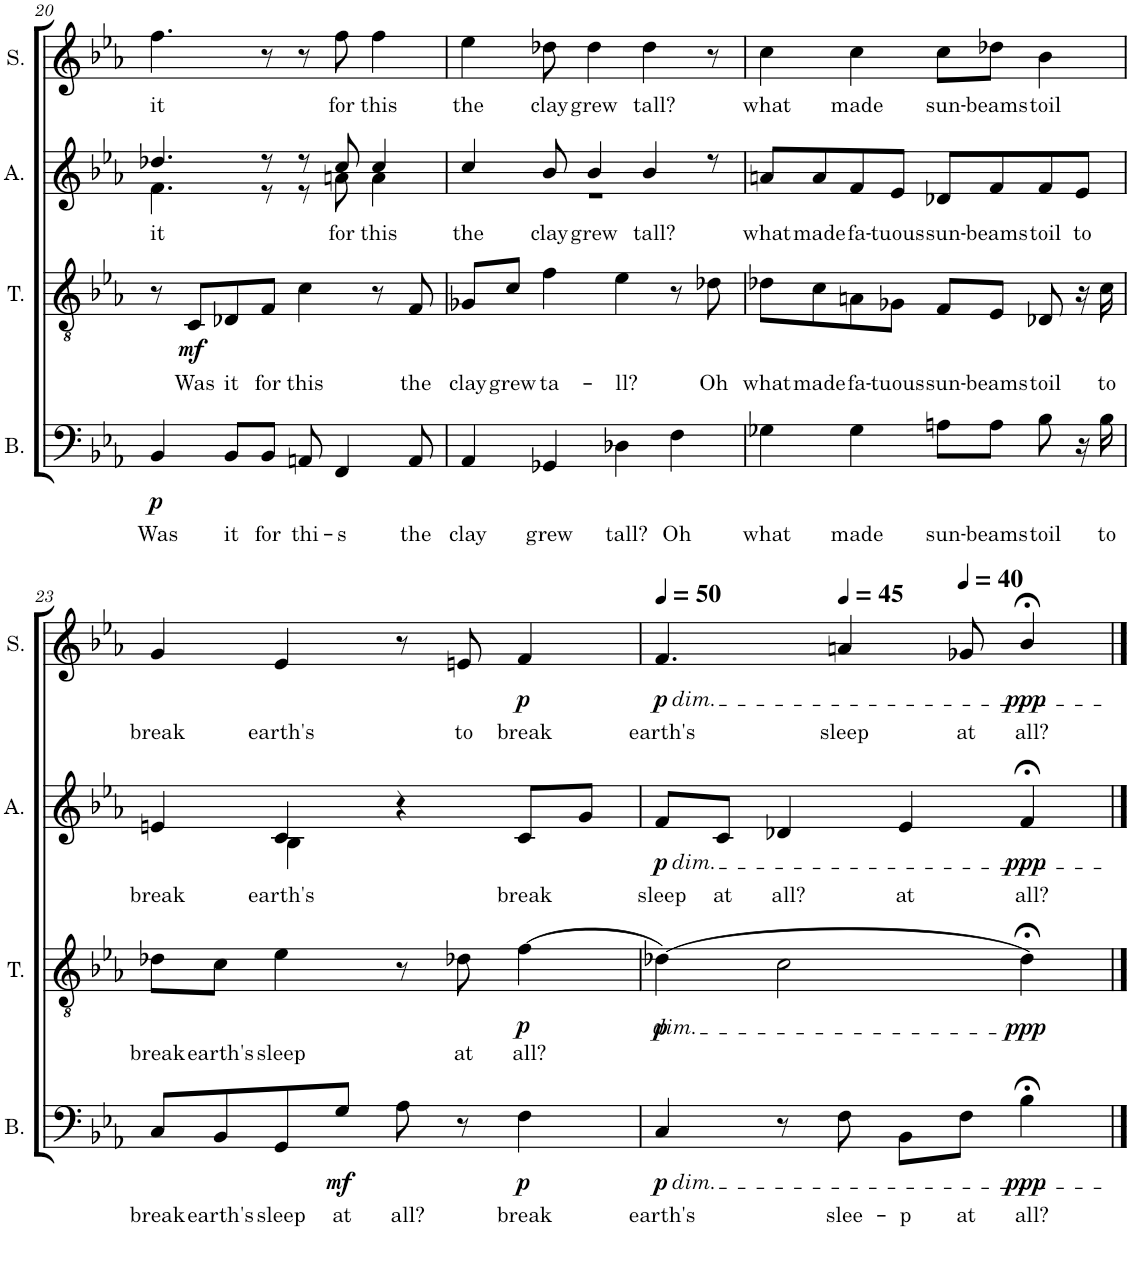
**kern	**text	**dynam	**kern	**text	**dynam	**kern	**text	**dynam	**kern	**text	**dynam
*part4	*part4	*part4	*part3	*part3	*part3	*part2	*part2	*part2	*part1	*part1	*part1
*staff4	*staff4	*staff4	*staff3	*staff3	*staff3	*staff2	*staff2	*staff2	*staff1	*staff1	*staff1
*I"Bass	*	*	*I"Tenor	*	*	*I"Alto	*	*	*I"Soprano	*	*
*I'B.	*	*	*I'T.	*	*	*I'A.	*	*	*I'S.	*	*
!!LO:PB:g=z
*clefF4	*	*	*clefGv2	*	*	*clefG2	*	*	*clefG2	*	*
*k[b-e-a-]	*	*	*k[b-e-a-]	*	*	*k[b-e-a-]	*	*	*k[b-e-a-]	*	*
*M4/4	*	*	*M4/4	*	*	*M4/4	*	*	*M4/4	*	*
=20	=20	=20	=20	=20	=20	=20	=20	=20	=20	=20	=20
!	!LO:LY:b	!LO:DY:b	!	!	!	!	!LO:LY:b	!	!	!LO:LY:b	!
*	*	*	*	*	*	*^	*	*	*	*	*
4BB-/	Was	p	8r	.	.	4.dd-X/	4.f\	it	.	4.ff\	it	.
!	!	!	!	!LO:LY:b	!LO:DY:b	!	!	!	!	!	!	!
.	.	.	8C/L	Was	mf	.	.	.	.	.	.	.
!	!LO:LY:b	!	!	!LO:LY:b	!	!	!	!	!	!	!	!
8BB-/L	it	.	8D-X/	it	.	.	.	.	.	.	.	.
!	!LO:LY:b	!	!	!LO:LY:b	!	!	!	!	!	!	!	!
8BB-/J	for	.	8F/J	for	.	8r	8r	.	.	8r	.	.
!	!LO:LY:b	!	!	!LO:LY:b	!	!	!	!	!	!	!	!
8AAn/	thi-	.	4c\	this	.	8r	8r	.	.	8r	.	.
!	!LO:LY:b	!	!	!	!	!	!	!LO:LY:b	!	!	!LO:LY:b	!
4FF/	-s	.	.	.	.	8cc/	8an\	for	.	8ff\	for	.
!	!	!	!	!	!	!	!	!LO:LY:b	!	!	!LO:LY:b	!
.	.	.	8r	.	.	4cc/	4a\	this	.	4ff\	this	.
!	!LO:LY:b	!	!	!LO:LY:b	!	!	!	!	!	!	!	!
8AA/	the	.	8F/	the	.	.	.	.	.	.	.	.
=21	=21	=21	=21	=21	=21	=21	=21	=21	=21	=21	=21	=21
!	!LO:LY:b	!	!	!LO:LY:b	!	!	!	!LO:LY:b	!	!	!LO:LY:b	!
4AA-/	clay	.	8G-X/L	clay	.	4cc/	1r	the	.	4ee-\	the	.
!	!	!	!	!LO:LY:b	!	!	!	!	!	!	!	!
.	.	.	8c/J	grew	.	.	.	.	.	.	.	.
!	!LO:LY:b	!	!	!LO:LY:b	!	!	!	!LO:LY:b	!	!	!LO:LY:b	!
4GG-X/	grew	.	4f\	ta-	.	8b-/	.	clay	.	8dd-X\	clay	.
!	!	!	!	!	!	!	!	!LO:LY:b	!	!	!LO:LY:b	!
.	.	.	.	.	.	4b-/	.	grew	.	4dd-\	grew	.
!	!LO:LY:b	!	!	!LO:LY:b	!	!	!	!	!	!	!	!
4D-X\	tall?	.	4e-\	-ll?	.	.	.	.	.	.	.	.
!	!	!	!	!	!	!	!	!LO:LY:b	!	!	!LO:LY:b	!
.	.	.	.	.	.	4b-/	.	tall?	.	4dd-\	tall?	.
!	!LO:LY:b	!	!	!	!	!	!	!	!	!	!	!
4F\	Oh	.	8r	.	.	.	.	.	.	.	.	.
!	!	!	!	!LO:LY:b	!	!	!	!	!	!	!	!
.	.	.	8d-X\	Oh	.	8r	.	.	.	8r	.	.
*	*	*	*	*	*	*v	*v	*	*	*	*	*
=22	=22	=22	=22	=22	=22	=22	=22	=22	=22	=22	=22
!	!LO:LY:b	!	!	!LO:LY:b	!	!	!LO:LY:b	!	!	!LO:LY:b	!
4G-X\	what	.	8d-X\L	what	.	8an/L	what	.	4cc\	what	.
!	!	!	!	!LO:LY:b	!	!	!LO:LY:b	!	!	!	!
.	.	.	8c\	made	.	8a/	made	.	.	.	.
!	!LO:LY:b	!	!	!LO:LY:b	!	!	!LO:LY:b	!	!	!LO:LY:b	!
4G-\	made	.	8An\	fa-	.	8f/	fa-	.	4cc\	made	.
!	!	!	!	!LO:LY:b	!	!	!LO:LY:b	!	!	!	!
.	.	.	8G-X\J	-tuous	.	8e-/J	-tuous	.	.	.	.
!	!LO:LY:b	!	!	!LO:LY:b	!	!	!LO:LY:b	!	!	!LO:LY:b	!
8An\L	sun-	.	8F/L	sun-	.	8d-X/L	sun-	.	8cc\L	sun-	.
!	!LO:LY:b	!	!	!LO:LY:b	!	!	!LO:LY:b	!	!	!LO:LY:b	!
8A\J	-beams	.	8E-/J	-beams	.	8f/	-beams	.	8dd-X\J	-beams	.
!	!LO:LY:b	!	!	!LO:LY:b	!	!	!LO:LY:b	!	!	!LO:LY:b	!
8B-\	toil	.	8D-X/	toil	.	8f/	toil	.	4b-\	toil	.
!	!	!	!	!	!	!	!LO:LY:b	!	!	!	!
16r	.	.	16r	.	.	8e-/J	to	.	.	.	.
!	!LO:LY:b	!	!	!LO:LY:b	!	!	!	!	!	!	!
16B-\	to	.	16c\	to	.	.	.	.	.	.	.
!!LO:LB:g=z
=23	=23	=23	=23	=23	=23	=23	=23	=23	=23	=23	=23
!	!LO:LY:b	!	!	!LO:LY:b	!	!	!LO:LY:b	!	!	!LO:LY:b	!
*	*	*	*	*	*	*^	*	*	*	*	*
8C/L	break	.	8d-X\L	break	.	4en/	4ryy	break	.	4g/	break	.
!	!LO:LY:b	!	!	!LO:LY:b	!	!	!	!	!	!	!	!
8BB-/	earth's	.	8c\J	earth's	.	.	.	.	.	.	.	.
!	!LO:LY:b	!	!	!LO:LY:b	!	!	!	!LO:LY:b	!	!	!LO:LY:b	!
8GG/	sleep	.	4e-\	sleep	.	4c/	4B-\	earth's	.	4e-/	earth's	.
!	!LO:LY:b	!LO:DY:b	!	!	!	!	!	!	!	!	!	!
8G/J	at	mf	.	.	.	.	.	.	.	.	.	.
!	!LO:LY:b	!	!	!	!	!	!	!	!	!	!	!
8A-\	all?	.	8r	.	.	4r	2ryy	.	.	8r	.	.
!	!	!	!	!LO:LY:b	!	!	!	!	!	!	!LO:LY:b	!
8r	.	.	8d-X\	at	.	.	.	.	.	8en/	to	.
!	!LO:LY:b	!LO:DY:b	!	!LO:LY:b	!LO:DY:b	!	!	!LO:LY:b	!	!	!LO:LY:b	!LO:DY:b
4F\	break	p	(4f\	all?	p	8c/L	.	break	.	4f/	break	p
.	.	.	.	.	.	8g/J	.	.	.	.	.	.
*	*	*	*	*	*	*v	*v	*	*	*	*	*
=24	=24	=24	=24	=24	=24	=24	=24	=24	=24	=24	=24
*	*	*	*	*	*	*	*	*	*MM50	*	*
!	!	!	!	!	!	!	!	!	!LO:TX:b:i:t=dim.	!	!
!	!	!	!	!	!	!LO:TX:b:i:t=dim.	!	!	!	!	!
!	!	!	!LO:TX:b:i:t=dim.	!	!	!	!	!	!	!	!
!LO:TX:b:i:t=dim.	!	!	!	!	!	!	!	!	!	!	!
!	!LO:LY:b	!LO:DY:b	!	!	!LO:DY:b	!	!LO:LY:b	!LO:DY:b	!	!LO:LY:b	!LO:DY:b
4C/	earth's	p	(4d-X\)	.	p	8f/L	sleep	p	4.f/	earth's	p
!	!	!	!	!	!	!	!LO:LY:b	!	!	!	!
.	.	.	.	.	.	8c/J	at	.	.	.	.
!	!	!	!	!	!	!	!LO:LY:b	!	!	!	!
8r	.	.	2c\	.	.	4d-X/	all?	.	.	.	.
*	*	*	*	*	*	*	*	*	*MM45	*	*
!	!LO:LY:b	!	!	!	!	!	!	!	!	!LO:LY:b	!
8F\	slee-	.	.	.	.	.	.	.	4an/	sleep	.
!	!LO:LY:b	!	!	!	!	!	!LO:LY:b	!	!	!	!
8BB-\L	-p	.	.	.	.	4e-/	at	.	.	.	.
*	*	*	*	*	*	*	*	*	*MM40	*	*
!	!LO:LY:b	!	!	!	!	!	!	!	!	!LO:LY:b	!
8F\J	at	.	.	.	.	.	.	.	8g-X/	at	.
!	!LO:LY:b	!LO:DY:b	!	!	!LO:DY:b	!	!LO:LY:b	!LO:DY:b	!	!LO:LY:b	!LO:DY:b
4B-;<\	all?	ppp	4d-;<\)	.	ppp	4f;</	all?	ppp	4b-;</	all?	ppp
==	==	==	==	==	==	==	==	==	==	==	==
*-	*-	*-	*-	*-	*-	*-	*-	*-	*-	*-	*-
